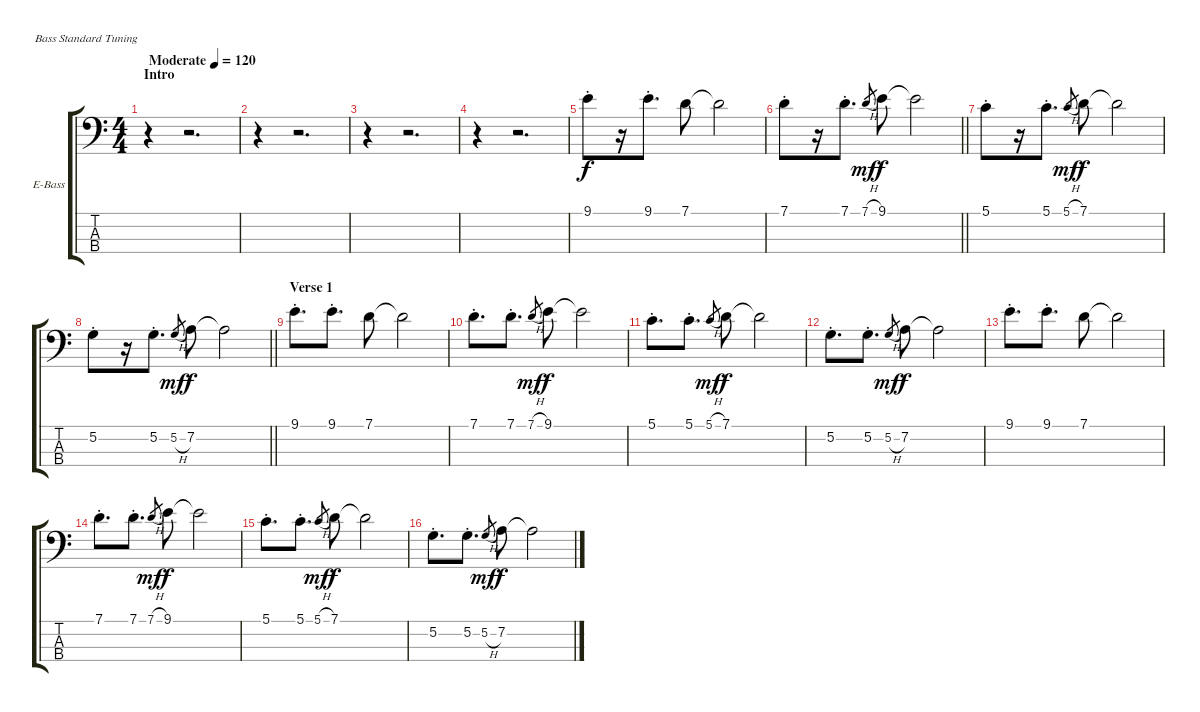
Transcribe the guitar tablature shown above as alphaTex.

\bracketExtendMode groupsimilarinstruments
\firstSystemTrackNameOrientation horizontal
\otherSystemsTrackNameOrientation horizontal
\track ("Steve Harris" "E-Bass") {instrument electricbassfinger}
\staff {score tabs}
\tuning (G2 D2 A1 E1)
\ts (4 4)
\beaming (8 2 2 2 2)
\section ("" "Intro")
\tempo (120 "Moderate")
\clef f4
\ks c
r.4{dy f instrument electricbassfinger} r.2{d} |
r.4 r.2{d} |
r.4 r.2{d} |
r.4 r.2{d} |
9.1{st}.8 r.16 9.1{st}.8{d} 7.1.8 7.1{t}.2 |
\barLineRight lightlight
7.1{st}.8 r.16 7.1{st}.8{d} 7.1{h}.8{gr dy mf} 9.1.8{dy f} 9.1{t}.2 |
5.1{st}.8 r.16 5.1{st}.8{d} 5.1{h}.8{gr dy mf} 7.1.8{dy f} 7.1{t}.2 |
\barLineRight lightlight
5.2{st}.8 r.16 5.2{st}.8{d} 5.2{h}.8{gr dy mf} 7.2.8{dy f} 7.2{t}.2 |
\section ("" "Verse 1")
9.1{st}.8{d} 9.1{st}.8{d} 7.1.8 7.1{t}.2 |
7.1{st}.8{d} 7.1{st}.8{d} 7.1{h}.8{gr dy mf} 9.1.8{dy f} 9.1{t}.2 |
5.1{st}.8{d} 5.1{st}.8{d} 5.1{h}.8{gr dy mf} 7.1.8{dy f} 7.1{t}.2 |
5.2{st}.8{d} 5.2{st}.8{d} 5.2{h}.8{gr dy mf} 7.2.8{dy f} 7.2{t}.2 |
9.1{st}.8{d} 9.1{st}.8{d} 7.1.8 7.1{t}.2 |
7.1{st}.8{d} 7.1{st}.8{d} 7.1{h}.8{gr dy mf} 9.1.8{dy f} 9.1{t}.2 |
5.1{st}.8{d} 5.1{st}.8{d} 5.1{h}.8{gr dy mf} 7.1.8{dy f} 7.1{t}.2 |
5.2{st}.8{d} 5.2{st}.8{d} 5.2{h}.8{gr dy mf} 7.2.8{dy f} 7.2{t}.2
